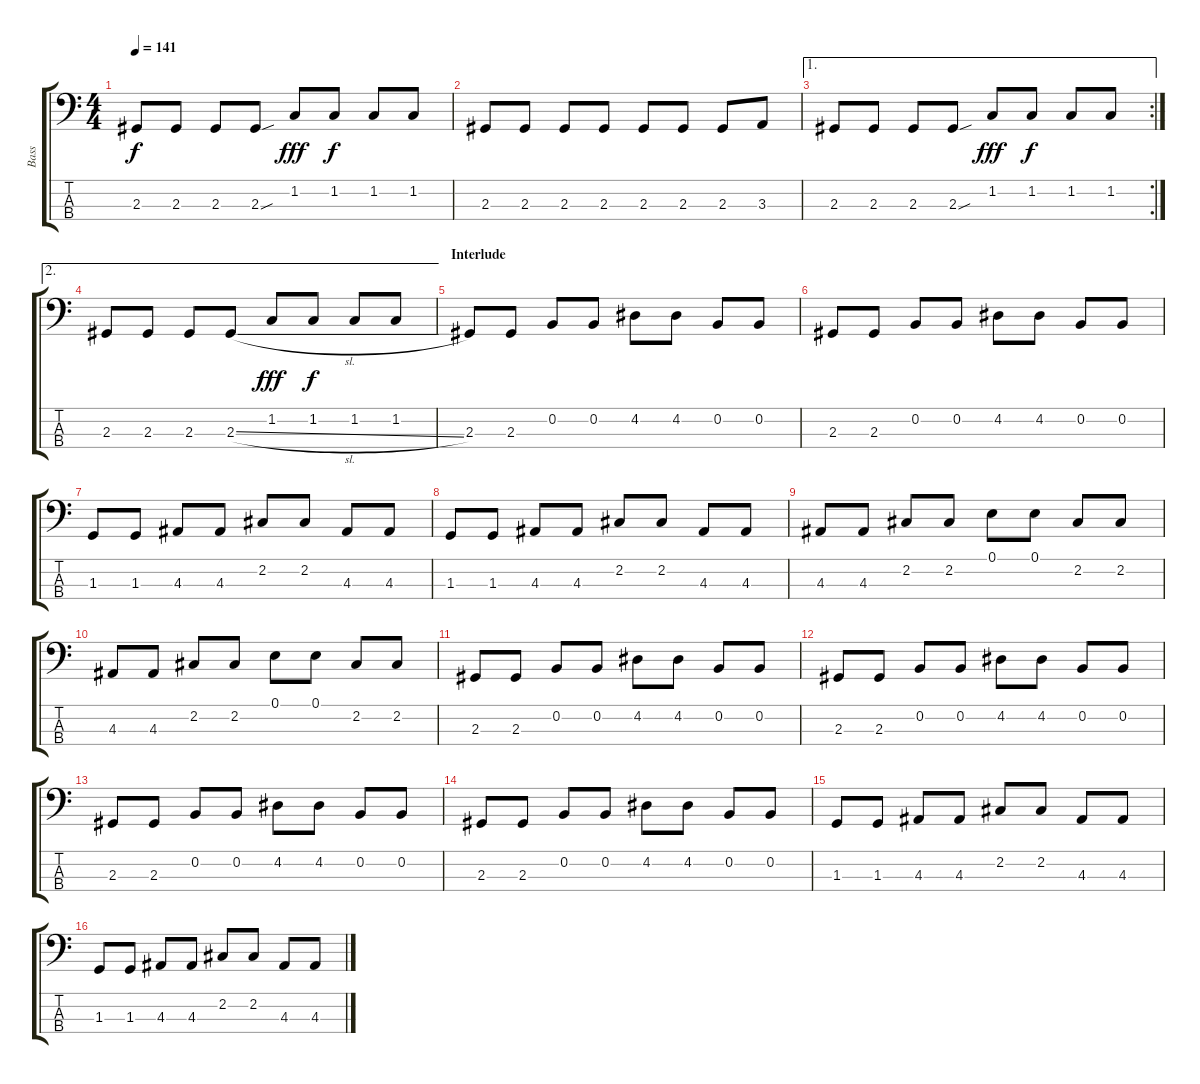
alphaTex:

\track ("Bass" "Bass") {instrument electricbassfinger}
\staff {score tabs}
\tuning (E2 B1 Gb1 Db1) {hide}
\ts (4 4)
\tempo 141
\clef f4
\ks c
2.3.8{dy f} 2.3.8 2.3.8 2.3{sou}.8 1.2.8{dy fff} 1.2.8{dy f} 1.2.8 1.2.8 |
2.3.8 2.3.8 2.3.8 2.3.8 2.3.8 2.3.8 2.3.8 3.3.8 |
\ae 1
\rc 2
2.3.8 2.3.8 2.3.8 2.3{sou}.8 1.2.8{dy fff} 1.2.8{dy f} 1.2.8 1.2.8 |
\ae 2
2.3.8 2.3.8 2.3.8 2.3{sl}.8 1.2.8{dy fff} 1.2.8{dy f} 1.2.8 1.2.8 |
\section ("" "Interlude")
2.3.8 2.3.8 0.2.8 0.2.8 4.2.8 4.2.8 0.2.8 0.2.8 |
2.3.8 2.3.8 0.2.8 0.2.8 4.2.8 4.2.8 0.2.8 0.2.8 |
1.3.8 1.3.8 4.3.8 4.3.8 2.2.8 2.2.8 4.3.8 4.3.8 |
1.3.8 1.3.8 4.3.8 4.3.8 2.2.8 2.2.8 4.3.8 4.3.8 |
4.3.8 4.3.8 2.2.8 2.2.8 0.1.8 0.1.8 2.2.8 2.2.8 |
4.3.8 4.3.8 2.2.8 2.2.8 0.1.8 0.1.8 2.2.8 2.2.8 |
2.3.8 2.3.8 0.2.8 0.2.8 4.2.8 4.2.8 0.2.8 0.2.8 |
2.3.8 2.3.8 0.2.8 0.2.8 4.2.8 4.2.8 0.2.8 0.2.8 |
2.3.8 2.3.8 0.2.8 0.2.8 4.2.8 4.2.8 0.2.8 0.2.8 |
2.3.8 2.3.8 0.2.8 0.2.8 4.2.8 4.2.8 0.2.8 0.2.8 |
1.3.8 1.3.8 4.3.8 4.3.8 2.2.8 2.2.8 4.3.8 4.3.8 |
1.3.8 1.3.8 4.3.8 4.3.8 2.2.8 2.2.8 4.3.8 4.3.8
